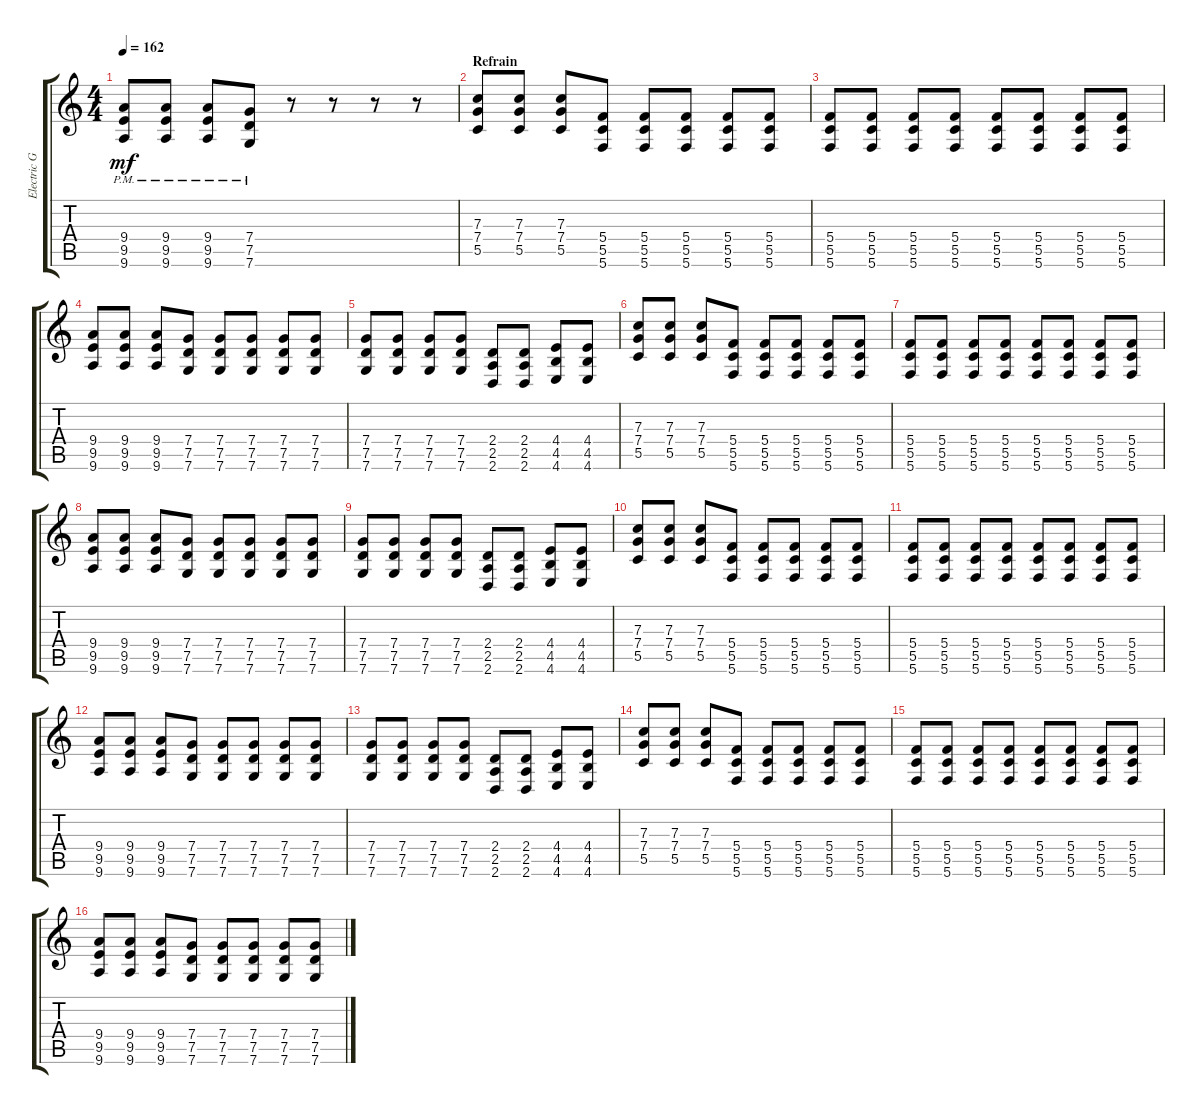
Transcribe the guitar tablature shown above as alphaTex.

\track ("Electric Guitar" "Electric G") {instrument distortionguitar}
\staff {score tabs}
\tuning (D4 A3 F3 C3 G2 C2) {hide}
\ts (4 4)
\tempo 162
\clef g2
\ks c
(9.4{pm} 9.5{pm} 9.6{pm}).8{dy mf} (9.4{pm} 9.5{pm} 9.6{pm}).8 (9.4{pm} 9.5{pm} 9.6{pm}).8 (7.4{pm} 7.5{pm} 7.6{pm}).8 r.8 r.8 r.8 r.8 |
\section ("" "Refrain")
(7.3 7.4 5.5).8 (7.3 7.4 5.5).8 (7.3 7.4 5.5).8 (5.4 5.5 5.6).8 (5.4 5.5 5.6).8 (5.4 5.5 5.6).8 (5.4 5.5 5.6).8 (5.4 5.5 5.6).8 |
(5.4 5.5 5.6).8 (5.4 5.5 5.6).8 (5.4 5.5 5.6).8 (5.4 5.5 5.6).8 (5.4 5.5 5.6).8 (5.4 5.5 5.6).8 (5.4 5.5 5.6).8 (5.4 5.5 5.6).8 |
(9.4 9.5 9.6).8 (9.4 9.5 9.6).8 (9.4 9.5 9.6).8 (7.4 7.5 7.6).8 (7.4 7.5 7.6).8 (7.4 7.5 7.6).8 (7.4 7.5 7.6).8 (7.4 7.5 7.6).8 |
(7.4 7.5 7.6).8 (7.4 7.5 7.6).8 (7.4 7.5 7.6).8 (7.4 7.5 7.6).8 (2.4 2.5 2.6).8 (2.4 2.5 2.6).8 (4.4 4.5 4.6).8 (4.4 4.5 4.6).8 |
(7.3 7.4 5.5).8 (7.3 7.4 5.5).8 (7.3 7.4 5.5).8 (5.4 5.5 5.6).8 (5.4 5.5 5.6).8 (5.4 5.5 5.6).8 (5.4 5.5 5.6).8 (5.4 5.5 5.6).8 |
(5.4 5.5 5.6).8 (5.4 5.5 5.6).8 (5.4 5.5 5.6).8 (5.4 5.5 5.6).8 (5.4 5.5 5.6).8 (5.4 5.5 5.6).8 (5.4 5.5 5.6).8 (5.4 5.5 5.6).8 |
(9.4 9.5 9.6).8 (9.4 9.5 9.6).8 (9.4 9.5 9.6).8 (7.4 7.5 7.6).8 (7.4 7.5 7.6).8 (7.4 7.5 7.6).8 (7.4 7.5 7.6).8 (7.4 7.5 7.6).8 |
(7.4 7.5 7.6).8 (7.4 7.5 7.6).8 (7.4 7.5 7.6).8 (7.4 7.5 7.6).8 (2.4 2.5 2.6).8 (2.4 2.5 2.6).8 (4.4 4.5 4.6).8 (4.4 4.5 4.6).8 |
(7.3 7.4 5.5).8 (7.3 7.4 5.5).8 (7.3 7.4 5.5).8 (5.4 5.5 5.6).8 (5.4 5.5 5.6).8 (5.4 5.5 5.6).8 (5.4 5.5 5.6).8 (5.4 5.5 5.6).8 |
(5.4 5.5 5.6).8 (5.4 5.5 5.6).8 (5.4 5.5 5.6).8 (5.4 5.5 5.6).8 (5.4 5.5 5.6).8 (5.4 5.5 5.6).8 (5.4 5.5 5.6).8 (5.4 5.5 5.6).8 |
(9.4 9.5 9.6).8 (9.4 9.5 9.6).8 (9.4 9.5 9.6).8 (7.4 7.5 7.6).8 (7.4 7.5 7.6).8 (7.4 7.5 7.6).8 (7.4 7.5 7.6).8 (7.4 7.5 7.6).8 |
(7.4 7.5 7.6).8 (7.4 7.5 7.6).8 (7.4 7.5 7.6).8 (7.4 7.5 7.6).8 (2.4 2.5 2.6).8 (2.4 2.5 2.6).8 (4.4 4.5 4.6).8 (4.4 4.5 4.6).8 |
(7.3 7.4 5.5).8 (7.3 7.4 5.5).8 (7.3 7.4 5.5).8 (5.4 5.5 5.6).8 (5.4 5.5 5.6).8 (5.4 5.5 5.6).8 (5.4 5.5 5.6).8 (5.4 5.5 5.6).8 |
(5.4 5.5 5.6).8 (5.4 5.5 5.6).8 (5.4 5.5 5.6).8 (5.4 5.5 5.6).8 (5.4 5.5 5.6).8 (5.4 5.5 5.6).8 (5.4 5.5 5.6).8 (5.4 5.5 5.6).8 |
(9.4 9.5 9.6).8 (9.4 9.5 9.6).8 (9.4 9.5 9.6).8 (7.4 7.5 7.6).8 (7.4 7.5 7.6).8 (7.4 7.5 7.6).8 (7.4 7.5 7.6).8 (7.4 7.5 7.6).8
